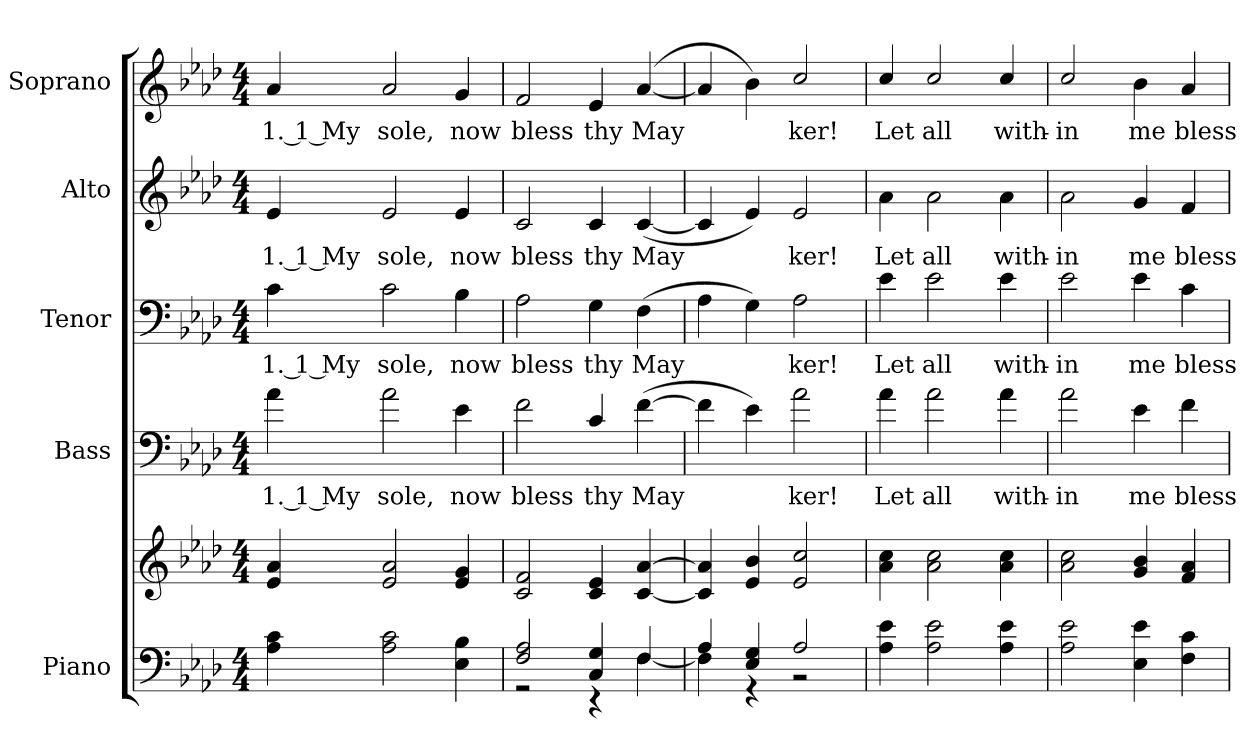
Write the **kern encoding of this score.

**kern	**kern	**kern	**text	**kern	**text	**kern	**text	**kern	**text
*part5	*part5	*part4	*part4	*part3	*part3	*part2	*part2	*part1	*part1
*staff6	*staff5	*staff4	*staff4	*staff3	*staff3	*staff2	*staff2	*staff1	*staff1
*I"Piano	*	*I"Bass	*	*I"Tenor	*	*I"Alto	*	*I"Soprano	*
*I'Pno.	*	*I'B.	*	*I'T.	*	*I'A.	*	*I'S.	*
!!LO:PB:g=z
*clefF4	*clefG2	*clefF4	*	*clefF4	*	*clefG2	*	*clefG2	*
*	*	*ITrd7c12	*	*	*	*	*	*	*
*k[b-e-a-d-]	*k[b-e-a-d-]	*k[b-e-a-d-]	*	*k[b-e-a-d-]	*	*k[b-e-a-d-]	*	*k[b-e-a-d-]	*
*A-:	*A-:	*A-:	*	*A-:	*	*A-:	*	*A-:	*
*M4/4	*M4/4	*M4/4	*	*M4/4	*	*M4/4	*	*M4/4	*
*MM220	*MM220	*MM220	*	*MM220	*	*MM220	*	*MM220	*
=1	=1	=1	=1	=1	=1	=1	=1	=1	=1
!	!	!	!LO:LY:b:color=#000000	!	!	!	!	!	!
!	!	!	!	!	!LO:LY:b:color=#000000	!	!	!	!
!	!	!	!	!	!	!	!LO:LY:b:color=#000000	!	!
!	!	!	!	!	!	!	!	!	!LO:LY:b:color=#000000
4A-i\ 4ci	4e-i/ 4a-i	4A-i\	1. 1 My	4ci\	1. 1 My	4e-i/	1. 1 My	4a-i/	1. 1 My
!	!	!	!LO:LY:b:color=#000000	!	!	!	!	!	!
!	!	!	!	!	!LO:LY:b:color=#000000	!	!	!	!
!	!	!	!	!	!	!	!LO:LY:b:color=#000000	!	!
!	!	!	!	!	!	!	!	!	!LO:LY:b:color=#000000
2A-i\ 2ci	2e-i/ 2a-i	2A-i\	sole,	2ci\	sole,	2e-i/	sole,	2a-i/	sole,
!	!	!	!LO:LY:b:color=#000000	!	!	!	!	!	!
!	!	!	!	!	!LO:LY:b:color=#000000	!	!	!	!
!	!	!	!	!	!	!	!LO:LY:b:color=#000000	!	!
!	!	!	!	!	!	!	!	!	!LO:LY:b:color=#000000
4E-i\ 4B-i	4e-i/ 4gi	4E-i\	now	4B-i\	now	4e-i/	now	4gi/	now
=2	=2	=2	=2	=2	=2	=2	=2	=2	=2
*^	*	*	*	*	*	*	*	*	*
!	!	!	!	!LO:LY:b:color=#000000	!	!	!	!	!	!
!	!	!	!	!	!	!LO:LY:b:color=#000000	!	!	!	!
!	!	!	!	!	!	!	!	!LO:LY:b:color=#000000	!	!
!	!	!	!	!	!	!	!	!	!	!LO:LY:b:color=#000000
2Fi/ 2A-i	2r	2ci/ 2fi	2Fi\	bless	2A-i\	bless	2ci/	bless	2fi/	bless
!	!	!	!	!LO:LY:b:color=#000000	!	!	!	!	!	!
!	!	!	!	!	!	!LO:LY:b:color=#000000	!	!	!	!
!	!	!	!	!	!	!	!	!LO:LY:b:color=#000000	!	!
!	!	!	!	!	!	!	!	!	!	!LO:LY:b:color=#000000
4Ci/ 4Gi	4r	4ci/ 4e-i	4Ci/	thy	4Gi\	thy	4ci/	thy	4e-i/	thy
!	!	!	!	!LO:LY:b:color=#000000	!	!	!	!	!	!
!	!	!	!	!	!	!LO:LY:b:color=#000000	!	!	!	!
!	!	!	!	!	!	!	!	!LO:LY:b:color=#000000	!	!
!	!	!	!	!	!	!	!	!	!	!LO:LY:b:color=#000000
4Fi/	[<4Fi\	[<4ci/ [>4a-i	([>4Fi\	May	(4Fi\	May	([<4ci/	May	([<4a-i/	May
=3	=3	=3	=3	=3	=3	=3	=3	=3	=3	=3
4A-i/	4Fi\]	4ci/] 4a-i]	4Fi\]	.	4A-i\	.	4ci/]	.	4a-i/]	.
4E-i/ 4Gi	4r	4e-i/ 4b-i	4E-i\)	.	4Gi\)	.	4e-i/)	.	4b-i\)	.
!	!	!	!	!LO:LY:b:color=#000000	!	!	!	!	!	!
!	!	!	!	!	!	!LO:LY:b:color=#000000	!	!	!	!
!	!	!	!	!	!	!	!	!LO:LY:b:color=#000000	!	!
!	!	!	!	!	!	!	!	!	!	!LO:LY:b:color=#000000
2A-i/	2r	2e-i/ 2cci	2A-i\	ker!	2A-i\	ker!	2e-i/	ker!	2cci/	ker!
*v	*v	*	*	*	*	*	*	*	*	*
=4	=4	=4	=4	=4	=4	=4	=4	=4	=4
*^	*	*	*	*	*	*	*	*	*
!	!	!	!	!LO:LY:b:color=#000000	!	!	!	!	!	!
*v	*v	*	*	*	*	*	*	*	*	*
*^	*	*	*	*	*	*	*	*	*
!	!	!	!	!	!	!LO:LY:b:color=#000000	!	!	!	!
*v	*v	*	*	*	*	*	*	*	*	*
*^	*	*	*	*	*	*	*	*	*
!	!	!	!	!	!	!	!	!LO:LY:b:color=#000000	!	!
*v	*v	*	*	*	*	*	*	*	*	*
*^	*	*	*	*	*	*	*	*	*
!	!	!	!	!	!	!	!	!	!	!LO:LY:b:color=#000000
*v	*v	*	*	*	*	*	*	*	*	*
4A-i\ 4e-i	4a-i\ 4cci	4A-i\	Let	4e-i\	Let	4a-i\	Let	4cci/	Let
!	!	!	!LO:LY:b:color=#000000	!	!	!	!	!	!
!	!	!	!	!	!LO:LY:b:color=#000000	!	!	!	!
!	!	!	!	!	!	!	!LO:LY:b:color=#000000	!	!
!	!	!	!	!	!	!	!	!	!LO:LY:b:color=#000000
2A-i\ 2e-i	2a-i\ 2cci	2A-i\	all	2e-i\	all	2a-i\	all	2cci/	all
!	!	!	!LO:LY:b:color=#000000	!	!	!	!	!	!
!	!	!	!	!	!LO:LY:b:color=#000000	!	!	!	!
!	!	!	!	!	!	!	!LO:LY:b:color=#000000	!	!
!	!	!	!	!	!	!	!	!	!LO:LY:b:color=#000000
4A-i\ 4e-i	4a-i\ 4cci	4A-i\	with-	4e-i\	with-	4a-i\	with-	4cci/	with-
=5	=5	=5	=5	=5	=5	=5	=5	=5	=5
!	!	!	!LO:LY:b:color=#000000	!	!	!	!	!	!
!	!	!	!	!	!LO:LY:b:color=#000000	!	!	!	!
!	!	!	!	!	!	!	!LO:LY:b:color=#000000	!	!
!	!	!	!	!	!	!	!	!	!LO:LY:b:color=#000000
2A-i\ 2e-i	2a-i\ 2cci	2A-i\	-in	2e-i\	-in	2a-i\	-in	2cci/	-in
!	!	!	!LO:LY:b:color=#000000	!	!	!	!	!	!
!	!	!	!	!	!LO:LY:b:color=#000000	!	!	!	!
!	!	!	!	!	!	!	!LO:LY:b:color=#000000	!	!
!	!	!	!	!	!	!	!	!	!LO:LY:b:color=#000000
4E-i\ 4e-i	4gi/ 4b-i	4E-i\	me	4e-i\	me	4gi/	me	4b-i\	me
!	!	!	!LO:LY:b:color=#000000	!	!	!	!	!	!
!	!	!	!	!	!LO:LY:b:color=#000000	!	!	!	!
!	!	!	!	!	!	!	!LO:LY:b:color=#000000	!	!
!	!	!	!	!	!	!	!	!	!LO:LY:b:color=#000000
4Fi\ 4ci	4fi/ 4a-i	4Fi\	bless	4ci\	bless	4fi/	bless	4a-i/	bless
=	=	=	=	=	=	=	=	=	=
*-	*-	*-	*-	*-	*-	*-	*-	*-	*-
